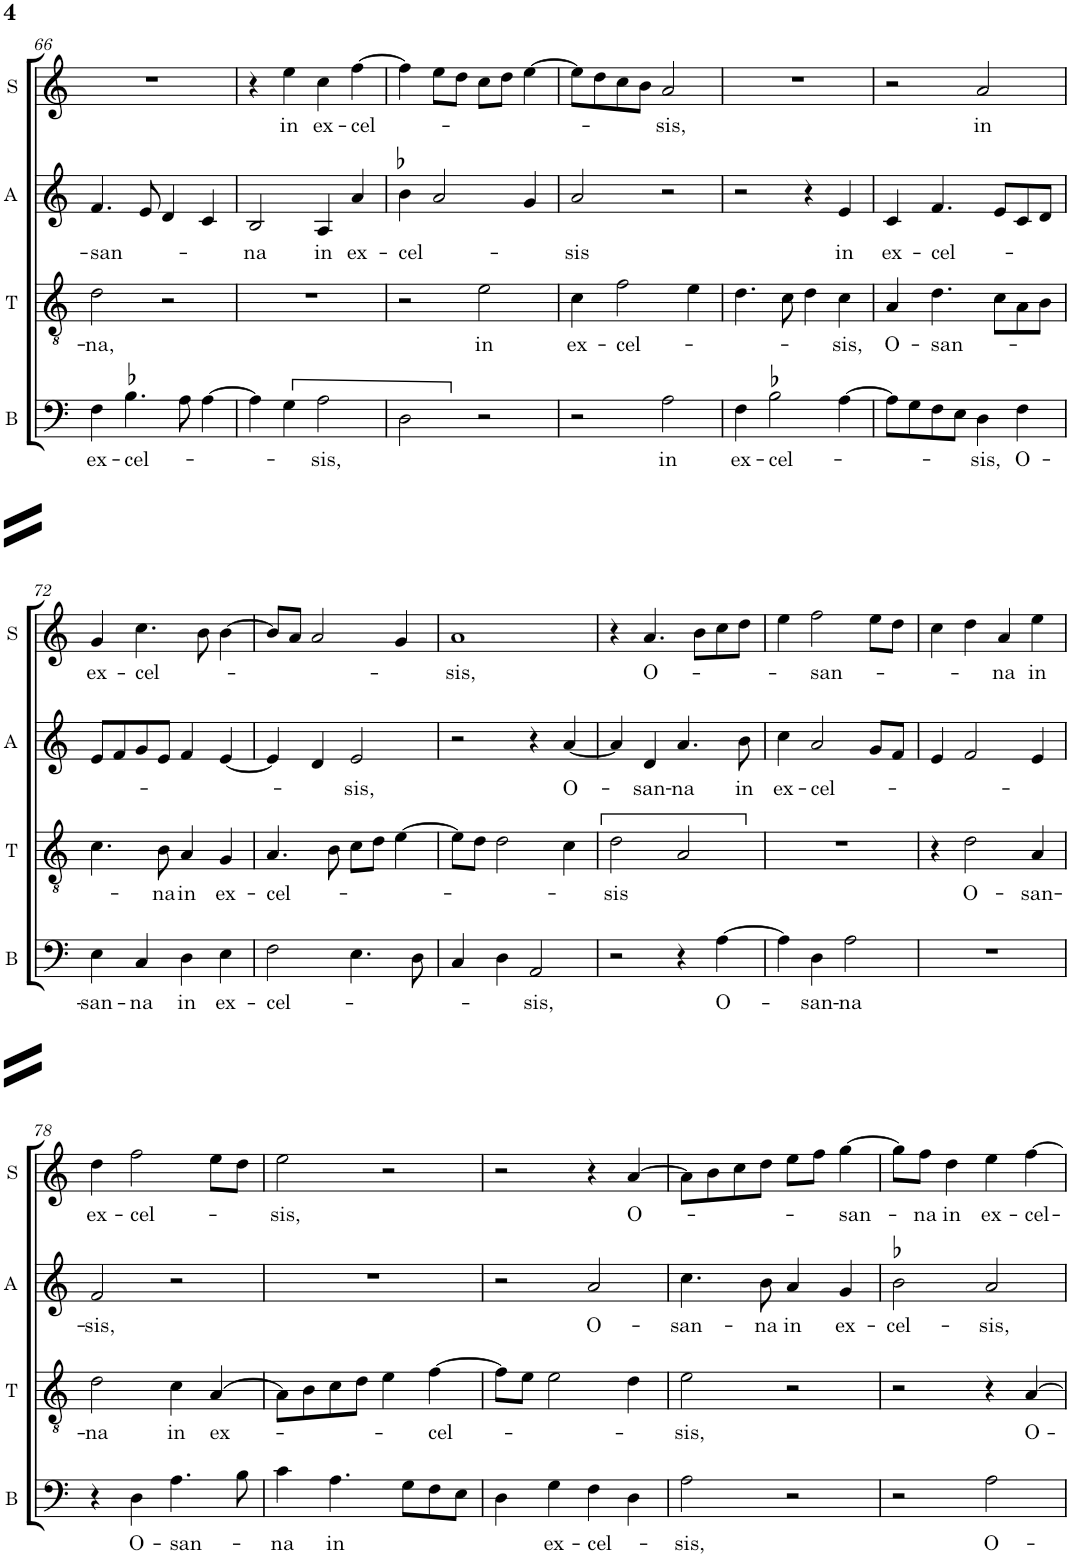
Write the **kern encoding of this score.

**kern	**text	**kern	**text	**kern	**text	**kern	**text
*part4	*part4	*part3	*part3	*part2	*part2	*part1	*part1
*staff4	*staff4	*staff3	*staff3	*staff2	*staff2	*staff1	*staff1
*I"B	*	*I"T	*	*I"A	*	*I"S	*
*I'B	*	*I'T	*	*I'A	*	*I'S	*
!!LO:PB:g=z
*clefF4	*	*clefGv2	*	*clefG2	*	*clefG2	*
*k[]	*	*k[]	*	*k[]	*	*k[]	*
*M2/2	*	*M2/2	*	*M2/2	*	*M2/2	*
*met(c|)	*	*met(c|)	*	*met(c|)	*	*met(c|)	*
=66	=66	=66	=66	=66	=66	=66	=66
!	!LO:LY:b	!	!LO:LY:b	!	!LO:LY:b	!	!
4F\	ex-	2d\	-na,	4.f/	-san-	1r	.
!	!LO:LY:b	!	!	!	!	!	!
4.B-X\	-cel-	.	.	.	.	.	.
.	.	.	.	8e/	.	.	.
.	.	2r	.	4d/	.	.	.
8A\	.	.	.	.	.	.	.
[4A\	.	.	.	4c/	.	.	.
=67	=67	=67	=67	=67	=67	=67	=67
!	!	!	!	!	!LO:LY:b	!	!
4A\]	.	1r	.	2B/	na	4r	.
!	!	!	!	!	!	!	!LO:LY:b
4G\	.	.	.	.	.	4ee\	in
!	!LO:LY:b	!	!	!	!LO:LY:b	!	!LO:LY:b
2A\	-sis,	.	.	4A/	in	4cc\	ex-
!	!	!	!	!	!LO:LY:b	!	!LO:LY:b
.	.	.	.	4a/	ex-	[4ff\	-cel-
=68	=68	=68	=68	=68	=68	=68	=68
!	!	!	!	!	!LO:LY:b	!	!
2D\	.	2r	.	4b-X\	-cel-	4ff\]	.
.	.	.	.	2a/	.	8ee\L	.
.	.	.	.	.	.	8dd\J	.
!	!	!	!LO:LY:b	!	!	!	!
2r	.	2e\	in	.	.	8cc\L	.
.	.	.	.	.	.	8dd\J	.
.	.	.	.	4g/	.	[4ee\	.
=69	=69	=69	=69	=69	=69	=69	=69
!	!	!	!LO:LY:b	!	!LO:LY:b	!	!
2r	.	4c\	ex-	2a/	-sis	8ee\L]	.
.	.	.	.	.	.	8dd\	.
!	!	!	!LO:LY:b	!	!	!	!
.	.	2f\	-cel-	.	.	8cc\	.
.	.	.	.	.	.	8b\J	.
!	!LO:LY:b	!	!	!	!	!	!LO:LY:b
2A\	in	.	.	2r	.	2a/	-sis,
.	.	4e\	.	.	.	.	.
=70	=70	=70	=70	=70	=70	=70	=70
!	!LO:LY:b	!	!	!	!	!	!
4F\	ex-	4.d\	.	2r	.	1r	.
!	!LO:LY:b	!	!	!	!	!	!
2B-X\	-cel-	.	.	.	.	.	.
.	.	8c\	.	.	.	.	.
.	.	4d\	.	4r	.	.	.
!	!	!	!LO:LY:b	!	!LO:LY:b	!	!
[4A\	.	4c\	sis,	4e/	in	.	.
=71	=71	=71	=71	=71	=71	=71	=71
!	!	!	!LO:LY:b	!	!LO:LY:b	!	!
8A\L]	.	4A/	O-	4c/	ex-	2r	.
8G\	.	.	.	.	.	.	.
!	!	!	!LO:LY:b	!	!LO:LY:b	!	!
8F\	.	4.d\	-san-	4.f/	-cel-	.	.
8E\J	.	.	.	.	.	.	.
!	!LO:LY:b	!	!	!	!	!	!LO:LY:b
4D\	-sis,	.	.	.	.	2a/	in
.	.	8c\L	.	8e/L	.	.	.
!	!LO:LY:b	!	!	!	!	!	!
4F\	O-	8A\	.	8c/	.	.	.
.	.	8B\J	.	8d/J	.	.	.
!!LO:LB:g=z
=72	=72	=72	=72	=72	=72	=72	=72
!	!LO:LY:b	!	!	!	!	!	!LO:LY:b
4E\	-san-	4.c\	.	8e/L	.	4g/	ex-
.	.	.	.	8f/	.	.	.
!	!LO:LY:b	!	!	!	!	!	!LO:LY:b
4C/	-na	.	.	8g/	.	4.cc\	-cel-
!	!	!	!LO:LY:b	!	!	!	!
.	.	8B\	-na	8e/J	.	.	.
!	!LO:LY:b	!	!LO:LY:b	!	!	!	!
4D\	in	4A/	in	4f/	.	.	.
.	.	.	.	.	.	8b\	.
!	!LO:LY:b	!	!LO:LY:b	!	!	!	!
4E\	ex-	4G/	ex-	[4e/	.	[4b\	.
=73	=73	=73	=73	=73	=73	=73	=73
!	!LO:LY:b	!	!LO:LY:b	!	!	!	!
2F\	-cel-	4.A/	-cel-	4e/]	.	8b/L]	.
.	.	.	.	.	.	8a/J	.
.	.	.	.	4d/	.	2a/	.
.	.	8B\	.	.	.	.	.
!	!	!	!	!	!LO:LY:b	!	!
4.E\	.	8c\L	.	2e/	-sis,	.	.
.	.	8d\J	.	.	.	.	.
.	.	[4e\	.	.	.	4g/	.
8D\	.	.	.	.	.	.	.
=74	=74	=74	=74	=74	=74	=74	=74
!	!	!	!	!	!	!	!LO:LY:b
4C/	.	8e\L]	.	2r	.	1a	-sis,
.	.	8d\J	.	.	.	.	.
4D\	.	2d\	.	.	.	.	.
!	!LO:LY:b	!	!	!	!	!	!
2AA/	-sis,	.	.	4r	.	.	.
!	!	!	!	!	!LO:LY:b	!	!
.	.	4c\	.	[4a/	O-	.	.
=75	=75	=75	=75	=75	=75	=75	=75
!	!	!	!LO:LY:b	!	!	!	!
2r	.	2d\	-sis	4a/]	.	4r	.
!	!	!	!	!	!LO:LY:b	!	!LO:LY:b
.	.	.	.	4d/	-san-	4.a/	O-
!	!	!	!	!	!LO:LY:b	!	!
4r	.	2A/	.	4.a/	-na	.	.
.	.	.	.	.	.	8b\L	.
!	!LO:LY:b	!	!	!	!	!	!
[4A\	O-	.	.	.	.	8cc\	.
!	!	!	!	!	!LO:LY:b	!	!
.	.	.	.	8b\	in	8dd\J	.
=76	=76	=76	=76	=76	=76	=76	=76
!	!	!	!	!	!LO:LY:b	!	!
4A\]	.	1r	.	4cc\	ex-	4ee\	.
!	!LO:LY:b	!	!	!	!LO:LY:b	!	!LO:LY:b
4D\	-san-	.	.	2a/	-cel-	2ff\	-san-
!	!LO:LY:b	!	!	!	!	!	!
2A\	-na	.	.	.	.	.	.
.	.	.	.	8g/L	.	8ee\L	.
.	.	.	.	8f/J	.	8dd\J	.
=77	=77	=77	=77	=77	=77	=77	=77
1r	.	4r	.	4e/	.	4cc\	.
!	!	!	!LO:LY:b	!	!	!	!
.	.	2d\	O-	2f/	.	4dd\	.
!	!	!	!	!	!	!	!LO:LY:b
.	.	.	.	.	.	4a/	-na
!	!	!	!LO:LY:b	!	!	!	!LO:LY:b
.	.	4A/	-san-	4e/	.	4ee\	in
!!LO:LB:g=z
=78	=78	=78	=78	=78	=78	=78	=78
!	!	!	!LO:LY:b	!	!LO:LY:b	!	!LO:LY:b
4r	.	2d\	-na	2f/	-sis,	4dd\	ex-
!	!LO:LY:b	!	!	!	!	!	!LO:LY:b
4D\	O-	.	.	.	.	2ff\	-cel-
!	!LO:LY:b	!	!LO:LY:b	!	!	!	!
4.A\	-san-	4c\	in	2r	.	.	.
!	!	!	!LO:LY:b	!	!	!	!
.	.	[4A/	ex-	.	.	8ee\L	.
8B\	.	.	.	.	.	8dd\J	.
=79	=79	=79	=79	=79	=79	=79	=79
!	!LO:LY:b	!	!	!	!	!	!LO:LY:b
4c\	-na	8A\L]	.	1r	.	2ee\	-sis,
.	.	8B\	.	.	.	.	.
!	!LO:LY:b	!	!	!	!	!	!
4.A\	in	8c\	.	.	.	.	.
.	.	8d\J	.	.	.	.	.
.	.	4e\	.	.	.	2r	.
8G\L	.	.	.	.	.	.	.
!	!	!	!LO:LY:b	!	!	!	!
8F\	.	[4f\	-cel-	.	.	.	.
8E\J	.	.	.	.	.	.	.
=80	=80	=80	=80	=80	=80	=80	=80
4D\	.	8f\L]	.	2r	.	2r	.
.	.	8e\J	.	.	.	.	.
!	!LO:LY:b	!	!	!	!	!	!
4G\	ex-	2e\	.	.	.	.	.
!	!LO:LY:b	!	!	!	!LO:LY:b	!	!
4F\	-cel-	.	.	2a/	O-	4r	.
!	!	!	!	!	!	!	!LO:LY:b
4D\	.	4d\	.	.	.	[4a/	O-
=81	=81	=81	=81	=81	=81	=81	=81
!	!LO:LY:b	!	!LO:LY:b	!	!LO:LY:b	!	!
2A\	-sis,	2e\	-sis,	4.cc\	-san-	8a\L]	.
.	.	.	.	.	.	8b\	.
.	.	.	.	.	.	8cc\	.
!	!	!	!	!	!LO:LY:b	!	!
.	.	.	.	8b\	-na	8dd\J	.
!	!	!	!	!	!LO:LY:b	!	!
2r	.	2r	.	4a/	in	8ee\L	.
.	.	.	.	.	.	8ff\J	.
!	!	!	!	!	!LO:LY:b	!	!LO:LY:b
.	.	.	.	4g/	ex-	[4gg\	-san-
=82	=82	=82	=82	=82	=82	=82	=82
!	!	!	!	!	!LO:LY:b	!	!
2r	.	2r	.	2b-X\	-cel-	8gg\L]	.
!	!	!	!	!	!	!	!LO:LY:b
.	.	.	.	.	.	8ff\J	na
!	!	!	!	!	!	!	!LO:LY:b
.	.	.	.	.	.	4dd\	in
!	!LO:LY:b	!	!	!	!LO:LY:b	!	!LO:LY:b
2A\	O-	4r	.	2a/	-sis,	4ee\	ex-
!	!	!	!LO:LY:b	!	!	!	!LO:LY:b
.	.	[4A/	O-	.	.	[4ff\	-cel-
=	=	=	=	=	=	=	=
*-	*-	*-	*-	*-	*-	*-	*-
